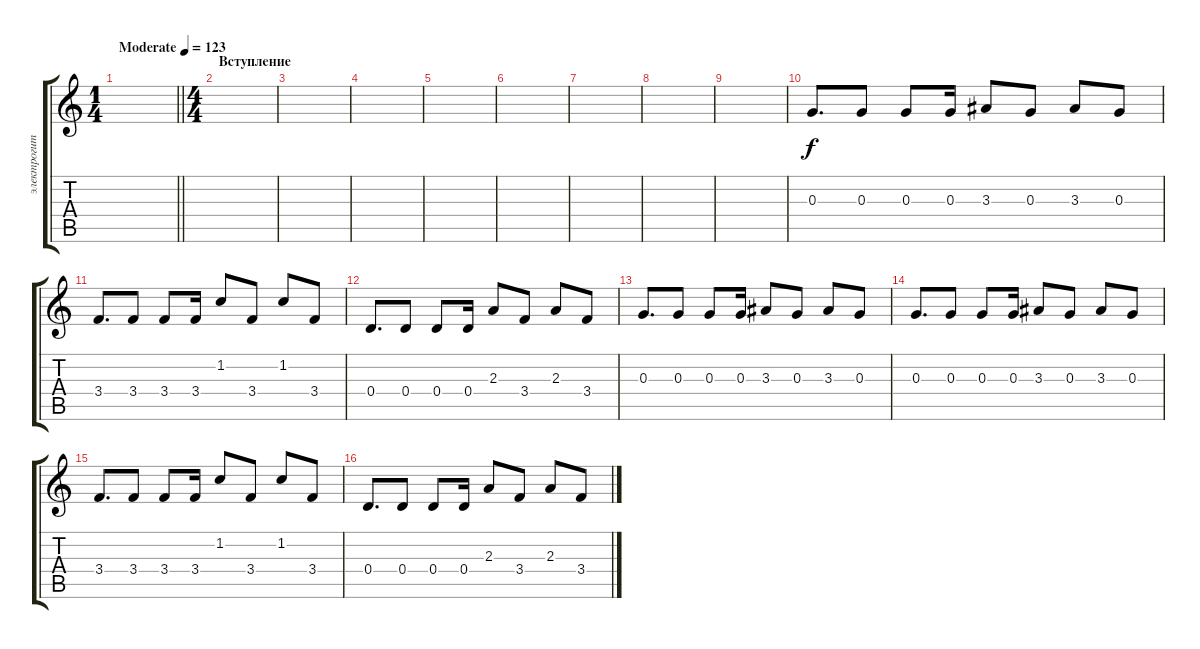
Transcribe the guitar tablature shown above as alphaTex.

\track ("электрогитара" "электрогит") {instrument electricguitarmuted}
\staff {score tabs}
\tuning (E4 B3 G3 D3 A2 E2) {hide}
\ts (1 4)
\tempo (123 "Moderate")
\clef g2
\barLineRight lightlight
\ks c
|
\ts (4 4)
\section ("" "Вступление")
|
|
|
|
|
|
|
|
0.3.8{d} 0.3.8 0.3.8 0.3.16 3.3.8 0.3.8 3.3.8 0.3.8 |
3.4.8{d} 3.4.8 3.4.8 3.4.16 1.2.8 3.4.8 1.2.8 3.4.8 |
0.4.8{d} 0.4.8 0.4.8 0.4.16 2.3.8 3.4.8 2.3.8 3.4.8 |
0.3.8{d} 0.3.8 0.3.8 0.3.16 3.3.8 0.3.8 3.3.8 0.3.8 |
0.3.8{d} 0.3.8 0.3.8 0.3.16 3.3.8 0.3.8 3.3.8 0.3.8 |
3.4.8{d} 3.4.8 3.4.8 3.4.16 1.2.8 3.4.8 1.2.8 3.4.8 |
0.4.8{d} 0.4.8 0.4.8 0.4.16 2.3.8 3.4.8 2.3.8 3.4.8
